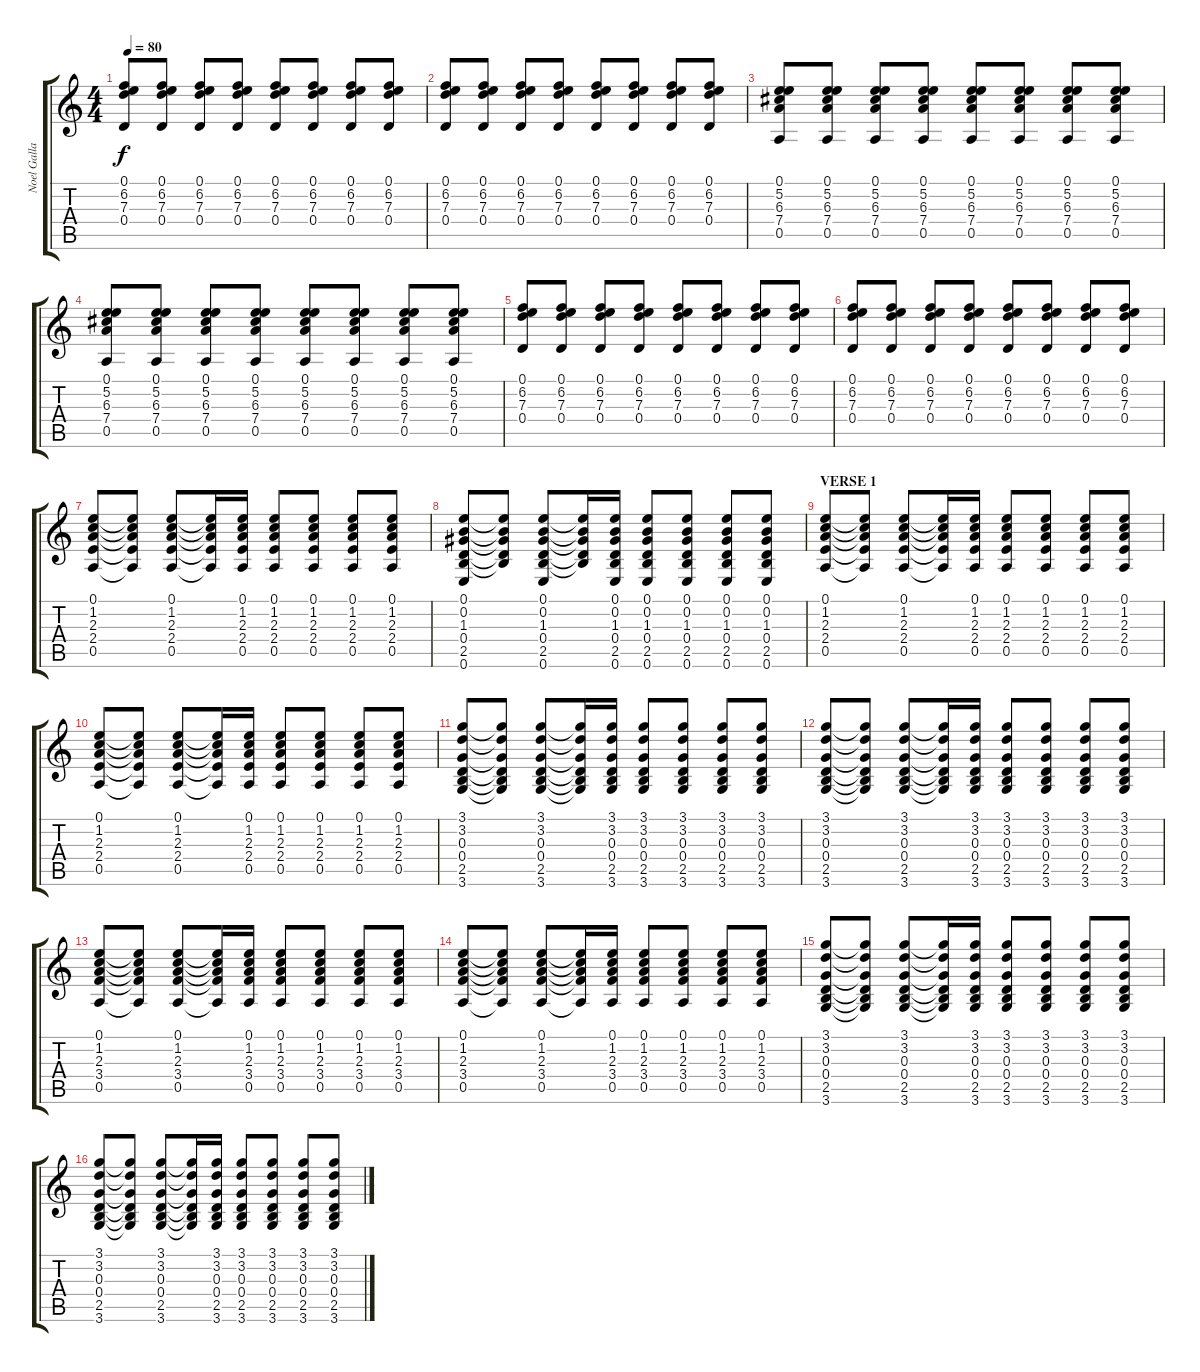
\track ("Noel Gallagher" "Noel Galla") {instrument distortionguitar}
\staff {score tabs}
\tuning (E4 B3 G3 D3 A2 E2) {hide}
\ts (4 4)
\tempo 80
\clef g2
\ks c
(0.1 6.2 7.3 0.4).8{dy f instrument distortionguitar} (0.1 6.2 7.3 0.4).8 (0.1 6.2 7.3 0.4).8 (0.1 6.2 7.3 0.4).8 (0.1 6.2 7.3 0.4).8 (0.1 6.2 7.3 0.4).8 (0.1 6.2 7.3 0.4).8 (0.1 6.2 7.3 0.4).8 |
(0.1 6.2 7.3 0.4).8 (0.1 6.2 7.3 0.4).8 (0.1 6.2 7.3 0.4).8 (0.1 6.2 7.3 0.4).8 (0.1 6.2 7.3 0.4).8 (0.1 6.2 7.3 0.4).8 (0.1 6.2 7.3 0.4).8 (0.1 6.2 7.3 0.4).8 |
(0.1 5.2 6.3 7.4 0.5).8 (0.1 5.2 6.3 7.4 0.5).8 (0.1 5.2 6.3 7.4 0.5).8 (0.1 5.2 6.3 7.4 0.5).8 (0.1 5.2 6.3 7.4 0.5).8 (0.1 5.2 6.3 7.4 0.5).8 (0.1 5.2 6.3 7.4 0.5).8 (0.1 5.2 6.3 7.4 0.5).8 |
(0.1 5.2 6.3 7.4 0.5).8 (0.1 5.2 6.3 7.4 0.5).8 (0.1 5.2 6.3 7.4 0.5).8 (0.1 5.2 6.3 7.4 0.5).8 (0.1 5.2 6.3 7.4 0.5).8 (0.1 5.2 6.3 7.4 0.5).8 (0.1 5.2 6.3 7.4 0.5).8 (0.1 5.2 6.3 7.4 0.5).8 |
(0.1 6.2 7.3 0.4).8 (0.1 6.2 7.3 0.4).8 (0.1 6.2 7.3 0.4).8 (0.1 6.2 7.3 0.4).8 (0.1 6.2 7.3 0.4).8 (0.1 6.2 7.3 0.4).8 (0.1 6.2 7.3 0.4).8 (0.1 6.2 7.3 0.4).8 |
(0.1 6.2 7.3 0.4).8 (0.1 6.2 7.3 0.4).8 (0.1 6.2 7.3 0.4).8 (0.1 6.2 7.3 0.4).8 (0.1 6.2 7.3 0.4).8 (0.1 6.2 7.3 0.4).8 (0.1 6.2 7.3 0.4).8 (0.1 6.2 7.3 0.4).8 |
(0.1 1.2 2.3 2.4 0.5).8 (0.1{t} 1.2{t} 2.3{t} 2.4{t} 0.5{t}).8 (0.1 1.2 2.3 2.4 0.5).8 (0.1{t} 1.2{t} 2.3{t} 2.4{t} 0.5{t}).16 (0.1 1.2 2.3 2.4 0.5).16 (0.1 1.2 2.3 2.4 0.5).8 (0.1 1.2 2.3 2.4 0.5).8 (0.1 1.2 2.3 2.4 0.5).8 (0.1 1.2 2.3 2.4 0.5).8 |
(0.1 0.2 1.3 0.4 2.5 0.6).8 (0.1{t} 0.2{t} 1.3{t} 0.4{t} 2.5{t}).8 (0.1 0.2 1.3 0.4 2.5 0.6).8 (0.1{t} 0.2{t} 1.3{t} 0.4{t} 2.5{t}).16 (0.1 0.2 1.3 0.4 2.5 0.6).16 (0.1 0.2 1.3 0.4 2.5 0.6).8 (0.1 0.2 1.3 0.4 2.5 0.6).8 (0.1 0.2 1.3 0.4 2.5 0.6).8 (0.1 0.2 1.3 0.4 2.5 0.6).8 |
\section ("" "VERSE 1")
(0.1 1.2 2.3 2.4 0.5).8 (0.1{t} 1.2{t} 2.3{t} 2.4{t} 0.5{t}).8 (0.1 1.2 2.3 2.4 0.5).8 (0.1{t} 1.2{t} 2.3{t} 2.4{t} 0.5{t}).16 (0.1 1.2 2.3 2.4 0.5).16 (0.1 1.2 2.3 2.4 0.5).8 (0.1 1.2 2.3 2.4 0.5).8 (0.1 1.2 2.3 2.4 0.5).8 (0.1 1.2 2.3 2.4 0.5).8 |
(0.1 1.2 2.3 2.4 0.5).8 (0.1{t} 1.2{t} 2.3{t} 2.4{t} 0.5{t}).8 (0.1 1.2 2.3 2.4 0.5).8 (0.1{t} 1.2{t} 2.3{t} 2.4{t} 0.5{t}).16 (0.1 1.2 2.3 2.4 0.5).16 (0.1 1.2 2.3 2.4 0.5).8 (0.1 1.2 2.3 2.4 0.5).8 (0.1 1.2 2.3 2.4 0.5).8 (0.1 1.2 2.3 2.4 0.5).8 |
(3.1 3.2 0.3 0.4 2.5 3.6).8 (3.1{t} 3.2{t} 0.3{t} 0.4{t} 2.5{t} 3.6{t}).8 (3.1 3.2 0.3 0.4 2.5 3.6).8 (3.1{t} 3.2{t} 0.3{t} 0.4{t} 2.5{t} 3.6{t}).16 (3.1 3.2 0.3 0.4 2.5 3.6).16 (3.1 3.2 0.3 0.4 2.5 3.6).8 (3.1 3.2 0.3 0.4 2.5 3.6).8 (3.1 3.2 0.3 0.4 2.5 3.6).8 (3.1 3.2 0.3 0.4 2.5 3.6).8 |
(3.1 3.2 0.3 0.4 2.5 3.6).8 (3.1{t} 3.2{t} 0.3{t} 0.4{t} 2.5{t} 3.6{t}).8 (3.1 3.2 0.3 0.4 2.5 3.6).8 (3.1{t} 3.2{t} 0.3{t} 0.4{t} 2.5{t} 3.6{t}).16 (3.1 3.2 0.3 0.4 2.5 3.6).16 (3.1 3.2 0.3 0.4 2.5 3.6).8 (3.1 3.2 0.3 0.4 2.5 3.6).8 (3.1 3.2 0.3 0.4 2.5 3.6).8 (3.1 3.2 0.3 0.4 2.5 3.6).8 |
(0.1 1.2 2.3 3.4 0.5).8 (0.1{t} 1.2{t} 2.3{t} 3.4{t} 0.5{t}).8 (0.1 1.2 2.3 3.4 0.5).8 (0.1{t} 1.2{t} 2.3{t} 3.4{t} 0.5{t}).16 (0.1 1.2 2.3 3.4 0.5).16 (0.1 1.2 2.3 3.4 0.5).8 (0.1 1.2 2.3 3.4 0.5).8 (0.1 1.2 2.3 3.4 0.5).8 (0.1 1.2 2.3 3.4 0.5).8 |
(0.1 1.2 2.3 3.4 0.5).8 (0.1{t} 1.2{t} 2.3{t} 3.4{t} 0.5{t}).8 (0.1 1.2 2.3 3.4 0.5).8 (0.1{t} 1.2{t} 2.3{t} 3.4{t} 0.5{t}).16 (0.1 1.2 2.3 3.4 0.5).16 (0.1 1.2 2.3 3.4 0.5).8 (0.1 1.2 2.3 3.4 0.5).8 (0.1 1.2 2.3 3.4 0.5).8 (0.1 1.2 2.3 3.4 0.5).8 |
(3.1 3.2 0.3 0.4 2.5 3.6).8 (3.1{t} 3.2{t} 0.3{t} 0.4{t} 2.5{t} 3.6{t}).8 (3.1 3.2 0.3 0.4 2.5 3.6).8 (3.1{t} 3.2{t} 0.3{t} 0.4{t} 2.5{t} 3.6{t}).16 (3.1 3.2 0.3 0.4 2.5 3.6).16 (3.1 3.2 0.3 0.4 2.5 3.6).8 (3.1 3.2 0.3 0.4 2.5 3.6).8 (3.1 3.2 0.3 0.4 2.5 3.6).8 (3.1 3.2 0.3 0.4 2.5 3.6).8 |
(3.1 3.2 0.3 0.4 2.5 3.6).8 (3.1{t} 3.2{t} 0.3{t} 0.4{t} 2.5{t} 3.6{t}).8 (3.1 3.2 0.3 0.4 2.5 3.6).8 (3.1{t} 3.2{t} 0.3{t} 0.4{t} 2.5{t} 3.6{t}).16 (3.1 3.2 0.3 0.4 2.5 3.6).16 (3.1 3.2 0.3 0.4 2.5 3.6).8 (3.1 3.2 0.3 0.4 2.5 3.6).8 (3.1 3.2 0.3 0.4 2.5 3.6).8 (3.1 3.2 0.3 0.4 2.5 3.6).8
